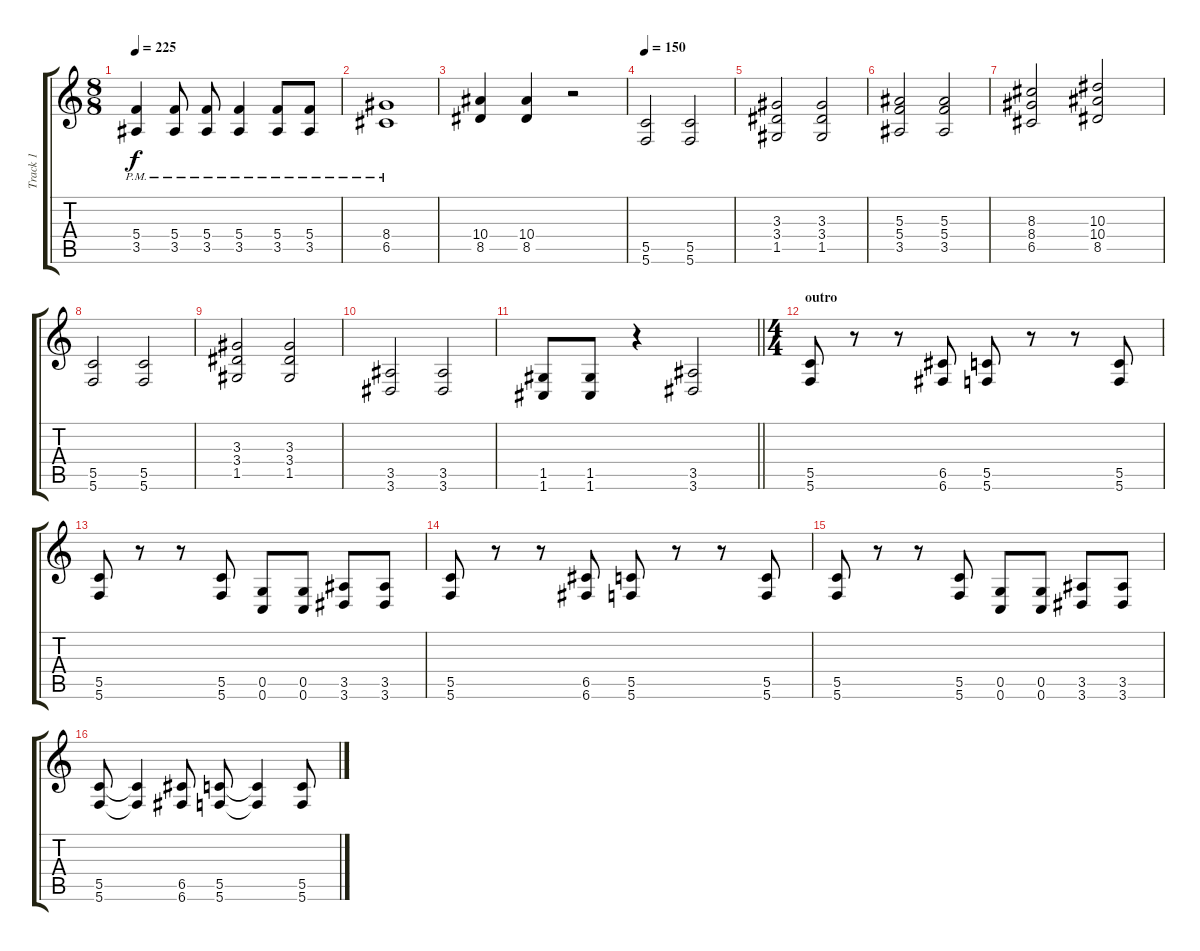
\track ("Track 1" "Track 1") {instrument distortionguitar}
\staff {score tabs}
\tuning (D4 A3 F3 C3 G2 C2) {hide}
\ts (8 8)
\tempo 225
\clef g2
\ks c
(5.4 3.5{pm}).4{dy f} (5.4 3.5{pm}).8 (5.4 3.5{pm}).8 (5.4 3.5{pm}).4 (5.4 3.5{pm}).8 (5.4 3.5{pm}).8 |
(8.4 6.5{pm}).1 |
(10.4 8.5).4 (10.4 8.5).4 r.2 |
\tempo 150
(5.5 5.6).2 (5.5 5.6).2 |
(3.3 3.4 1.5).2 (3.3 3.4 1.5).2 |
(5.3 5.4 3.5).2 (5.3 5.4 3.5).2 |
(8.3 8.4 6.5).2 (10.3 10.4 8.5).2 |
(5.5 5.6).2 (5.5 5.6).2 |
(3.3 3.4 1.5).2 (3.3 3.4 1.5).2 |
(3.5 3.6).2 (3.5 3.6).2 |
\barLineRight lightlight
(1.5 1.6).8 (1.5 1.6).8 r.4 (3.5 3.6).2 |
\ts (4 4)
\section ("" "outro")
(5.5 5.6).8 r.8 r.8 (6.5 6.6).8 (5.5 5.6).8 r.8 r.8 (5.5 5.6).8 |
(5.5 5.6).8 r.8 r.8 (5.5 5.6).8 (0.5 0.6).8 (0.5 0.6).8 (3.5 3.6).8 (3.5 3.6).8 |
(5.5 5.6).8 r.8 r.8 (6.5 6.6).8 (5.5 5.6).8 r.8 r.8 (5.5 5.6).8 |
(5.5 5.6).8 r.8 r.8 (5.5 5.6).8 (0.5 0.6).8 (0.5 0.6).8 (3.5 3.6).8 (3.5 3.6).8 |
(5.5 5.6).8 (5.5{t} 5.6{t}).4 (6.5 6.6).8 (5.5 5.6).8 (5.5{t} 5.6{t}).4 (5.5 5.6).8
